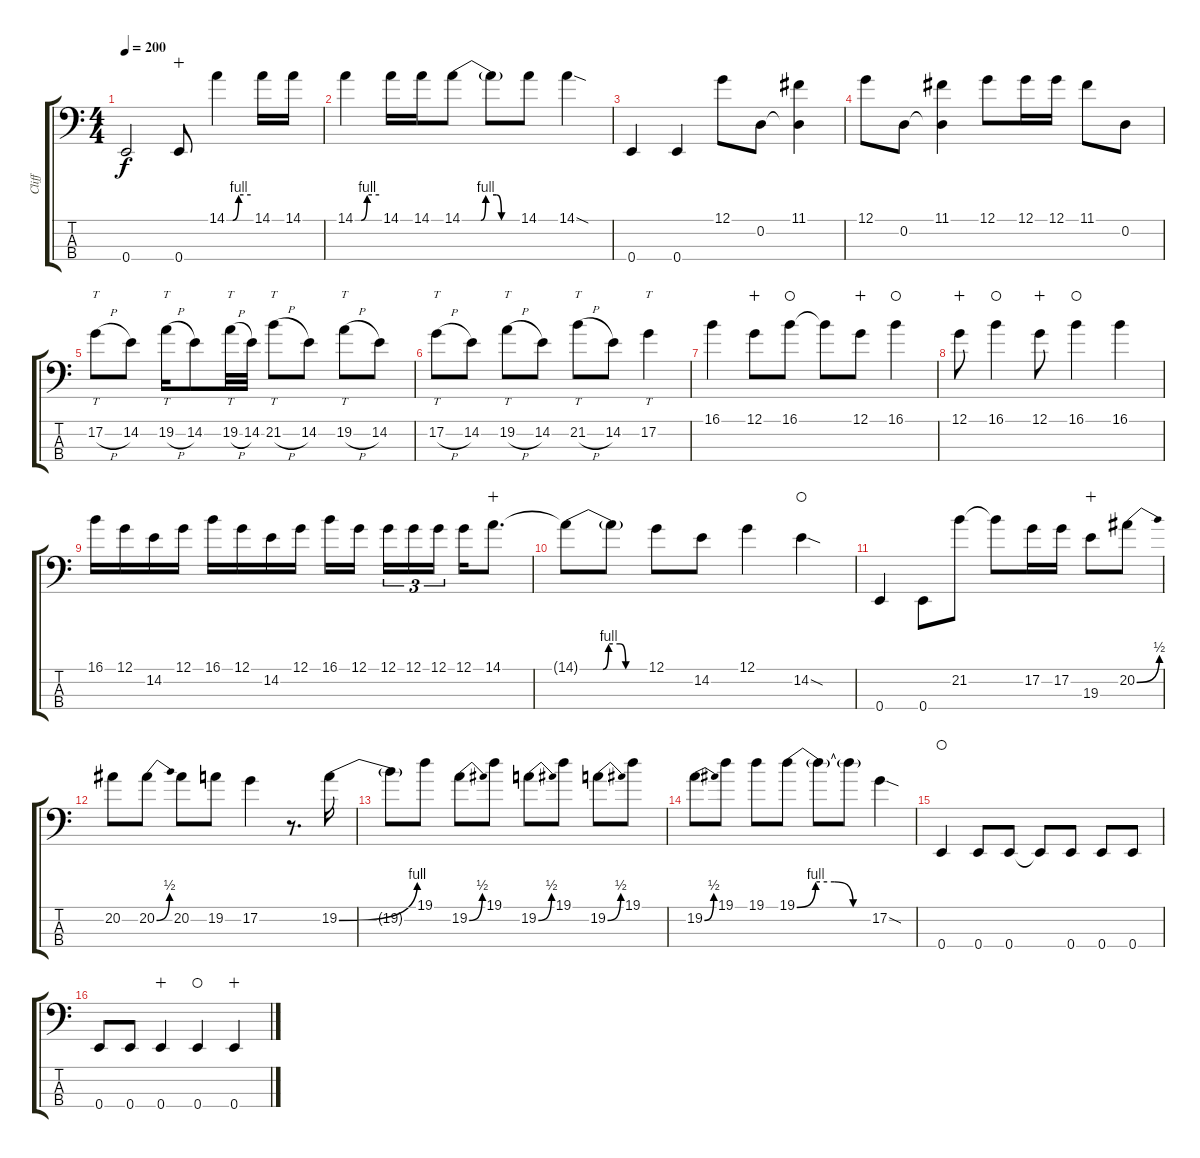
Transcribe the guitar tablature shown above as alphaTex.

\track ("Cliff" "Cliff") {instrument distortionguitar}
\staff {score tabs}
\tuning (G2 D2 A1 E1) {hide}
\ts (4 4)
\tempo 200
\clef f4
\ks c
0.4.2{dy f} 0.4.8{wahc} 14.1{be (custom 0 0 15 0 30 4 60 4)}.4 14.1.16 14.1.16 |
14.1{be (custom 0 0 15 0 30 4 60 4)}.4 14.1.16 14.1.16 14.1{be (custom 0 0 19 0 24 4 35 4 40 0 60 0)}.8 14.1{t}.8 14.1.8 14.1{sod}.4 |
0.4.4 0.4.4 12.1.8 0.2.8 (11.1 0.2{t}).4 |
12.1.8 0.2.8 (11.1 0.2{t}).4 12.1.8 12.1.16 12.1.16 11.1.8 0.2.8 |
17.2{h}.8{tt} 14.2.8 19.2{h}.16{tt} 14.2.8 19.2{h}.32{tt} 14.2.32{beam split} 21.2{h}.8{tt beam merge} 14.2.8 19.2{h}.8{tt beam merge} 14.2.8 |
17.2{h}.8{tt} 14.2.8 19.2{h}.8{tt} 14.2.8 21.2{h}.8{tt} 14.2.8 17.2.4{tt} |
16.1.4 12.1.8{wahc} 16.1.8{waho} 16.1{t}.8 12.1.8{wahc} 16.1.4{waho} |
12.1.8{wahc} 16.1.4{waho} 12.1.8{wahc} 16.1.4{waho} 16.1.4 |
16.1.16 12.1.16 14.2.16 12.1.16 16.1.16 12.1.16 14.2.16 12.1.16 16.1.16 12.1.16{beam splitsecondary} 12.1.16{tu (3 2)} 12.1.16{tu (3 2)} 12.1.16{tu (3 2)} 12.1.16 14.1.8{d wahc} |
14.1{be (custom 0 0 20 0 25 4 35 4 40 0 60 0) t}.8 14.1{t}.8 12.1.8 14.2.8 12.1.4 14.2{sod}.4{waho} |
0.4.4 0.4.8 21.2.8 21.2{t}.8 17.2.16 17.2.16 19.3.8{wahc} 20.2{be (bend 0 0 60 2)}.8 |
20.2.8 20.2{be (bend 0 0 60 2)}.8 20.2.8 19.2.8 17.2.4 r.8{d} 19.2{be (bend 0 0 60 4)}.16 |
19.2{t}.8 19.1.8 19.2{be (bend 0 0 60 2)}.8 19.1.8 19.2{be (bend 0 0 60 2)}.8 19.1.8 19.2{be (bend 0 0 60 2)}.8 19.1.8 |
19.2{be (bend 0 0 60 2)}.8 19.1.8 19.1.8 19.1{be (custom 0 0 15 4 30 4 45 0 60 0)}.8 19.1{t}.8 19.1{t}.8 17.2{sod}.4 |
0.4.4{waho} 0.4.8 0.4.8 0.4{t}.8 0.4.8 0.4.8 0.4.8 |
0.4.8 0.4.8 0.4.4{wahc} 0.4.4{waho} 0.4.4{wahc}
